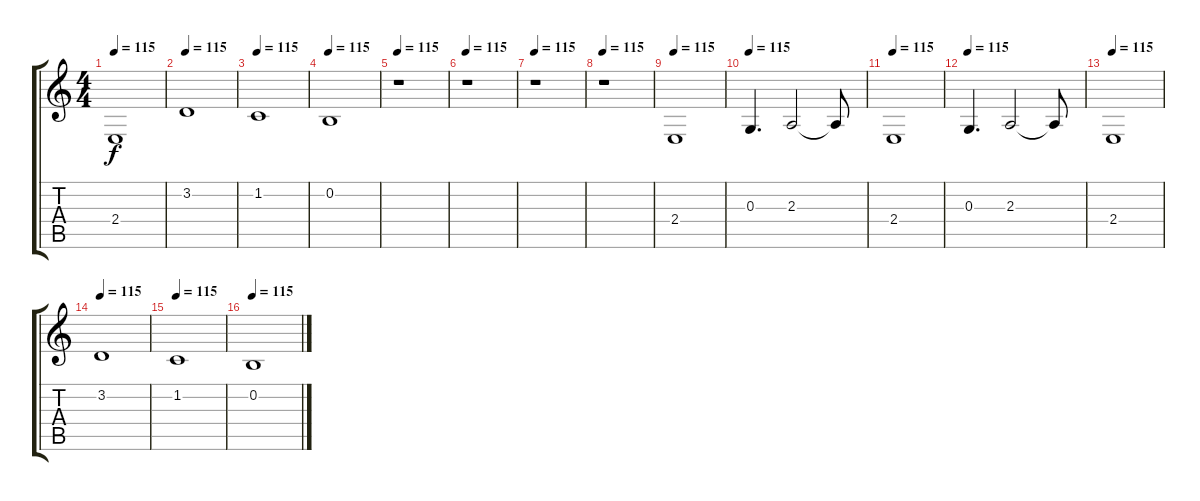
\track "" {instrument recorder}
\staff {score tabs}
\tuning (E4 B3 G3 D3 A2 E2) {hide}
\ts (4 4)
\tempo 115
\clef g2
\ks c
2.4.1{dy f} |
\tempo 115
3.2.1 |
\tempo 115
1.2.1 |
\tempo 115
0.2.1 |
\tempo 115
r.1 |
\tempo 115
r.1 |
\tempo 115
r.1 |
\tempo 115
r.1 |
\tempo 115
2.4.1 |
\tempo 115
0.3.4{d} 2.3.2 2.3{t}.8 |
\tempo 115
2.4.1 |
\tempo 115
0.3.4{d} 2.3.2 2.3{t}.8 |
\tempo 115
2.4.1 |
\tempo 115
3.2.1 |
\tempo 115
1.2.1 |
\tempo 115
0.2.1
